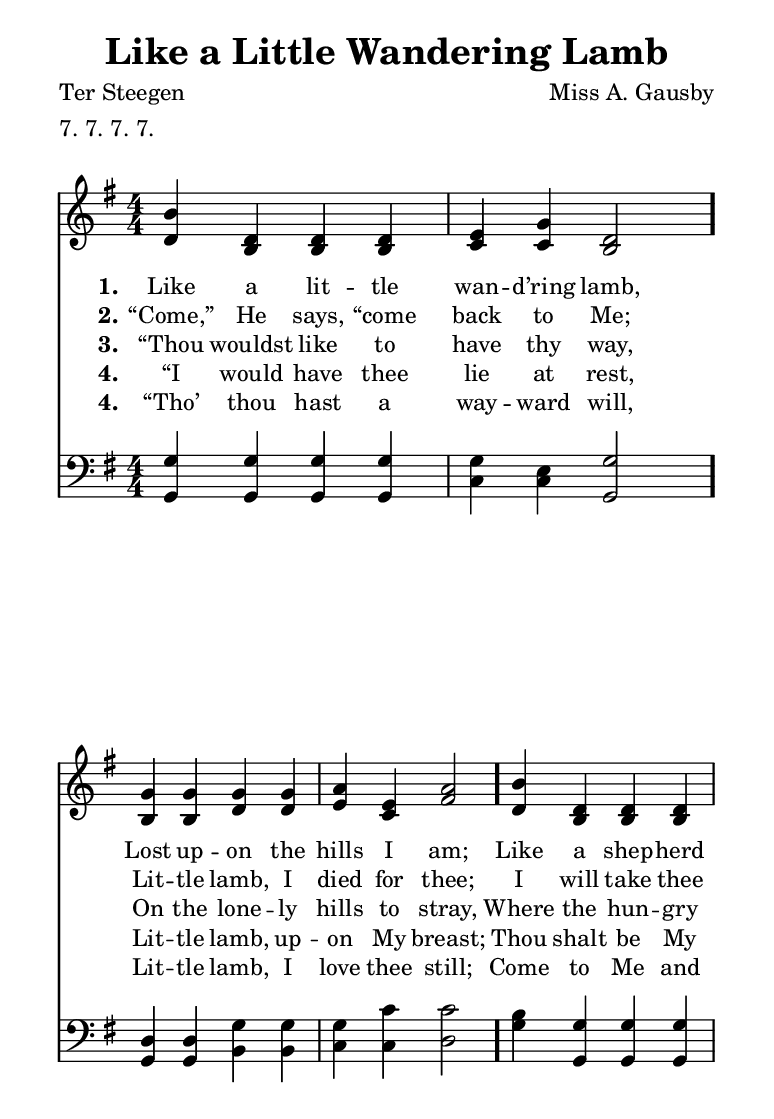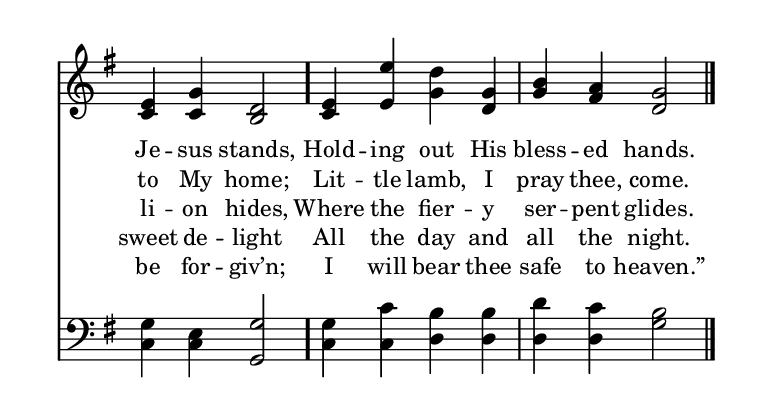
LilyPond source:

\include "common/global.ily"
\paper {
  \include "common/paper.ily"
  ragged-last-bottom = ##t
  system-system-spacing.padding = 11
}

\header{
  %children
  hymnnumber = "306"
  title = "Like a Little Wandering Lamb"
  tunename = "Homeward"
  meter = "7. 7. 7. 7."
  poet = "Ter Steegen"
  composer = "Miss A. Gausby"
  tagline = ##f
}

global = {
  \include "common/overrides.ily"
  \override Staff.TimeSignature.style = #'numbered
  \time 4/4
  \override Score.MetronomeMark.transparent = ##t % hide all fermata changes too
  \tempo 4=110
  \key g \major
  \autoBeamOff
}

notesSoprano = {
\global
\relative c'' {

  b4 d, d d | e g d2 |
  g4 g g g | a e a2 |
  b4 d, d d | e g d2 |
  e4 e' d g, | b a g2 |

  \bar "|."

}
}

notesAlto = {
\global
\relative e' {

  d4 b b b | c c b2 |
  b4 b d d | e c fis2 |
  d4 b b b | c c b2 |
  c4 e g d | g fis d2 |

}
}

notesTenor = {
\global
\relative a {

  g4 g g g | g e g2 |
  d4 d g g | g c c2 |
  b4 g g g | g e g2 |
  g4 c b b | d c b2 |

}
}

notesBass = {
\global
\relative f, {

  g4 g g g | c c g2 |
  g4 g b b | c c d2 |
  g4 g, g g | c c g2 |
  c4 c d d | d d g2 |

}
}

wordsA = \lyricmode {
\set stanza = "1."

Like a lit -- tle wan -- d’ring lamb, \bar "."
Lost up -- on the hills I am; \bar "."
Like a shep -- herd Je -- sus stands, \bar "."
Hold -- ing out His bless -- ed hands. \bar "."

}

wordsB = \lyricmode {
\set stanza = "2."

“Come,” He says, “come back to Me;
Lit -- tle lamb, I died for thee;
I will take thee to My home;
Lit -- tle lamb, I pray thee, come.

}

wordsC = \lyricmode {
\set stanza = "3."

“Thou wouldst like to have thy way,
On the lone -- ly hills to stray,
Where the hun -- gry li -- on hides,
Where the fier -- y ser -- pent glides.

}

wordsD = \lyricmode {
\set stanza = "4."

“I would have thee lie at rest,
Lit -- tle lamb, up -- on My breast;
Thou shalt be My sweet de -- light
All the day and all the night.

}

wordsE = \lyricmode {
\set stanza = "4."

“Tho’ thou hast a way -- ward will,
Lit -- tle lamb, I love thee still;
Come to Me and be for -- giv’n;
I will bear thee safe to heaven.”

}

\score {
  \context ChoirStaff <<
    \context Staff = upper <<
      \set Staff.autoBeaming = ##f
      \set ChoirStaff.systemStartDelimiter = #'SystemStartBar
      \set ChoirStaff.printPartCombineTexts = ##f
      \partcombine #'(2 . 11) \notesSoprano \notesAlto
      \context NullVoice = sopranos { \voiceOne << \notesSoprano >> }
      \context Lyrics = one   \lyricsto sopranos \wordsA
      \context Lyrics = two   \lyricsto sopranos \wordsB
      \context Lyrics = three \lyricsto sopranos \wordsC
      \context Lyrics = four  \lyricsto sopranos \wordsD
      \context Lyrics = five  \lyricsto sopranos \wordsE
    >>
    \context Staff = men <<
      \set Staff.autoBeaming = ##f
      \clef bass
      \set ChoirStaff.printPartCombineTexts = ##f
      \partcombine #'(2 . 11) \notesTenor \notesBass
    >>
  >>
  \layout {
    \include "common/layout.ily"
  }
  #(cond ((ly:get-option 'eog-midi-permitted) #{ \midi{
    \include "common/midi.ily"
  } #}))
}

\version "2.19.49"  % necessary for upgrading to future LilyPond versions.

% vi:set et ts=2 sw=2 ai nocindent syntax=lilypond:
